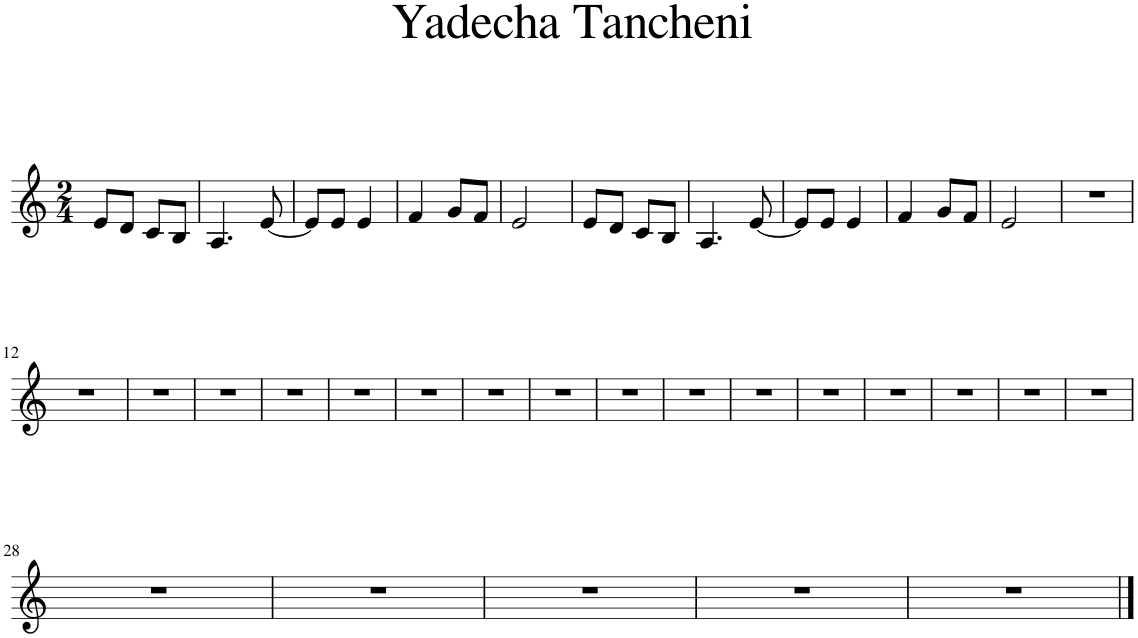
**kern
*part1
*staff1
*I"Bb Trumpet
*I'Bb Tpt.
*clefG2
*Trd1c2
*k[]
*M2/4
=1
8e/L
8d/J
8c/L
8B/J
=2
4.A/
[8e/
=3
8e/L]
8e/J
4e/
=4
4f/
8g/L
8f/J
=5
2e/
=6
8e/L
8d/J
8c/L
8B/J
=7
4.A/
[8e/
=8
8e/L]
8e/J
4e/
=9
4f/
8g/L
8f/J
=10
2e/
=11
2r
!!LO:LB:g=z
=12
2r
=13
2r
=14
2r
=15
2r
=16
2r
=17
2r
=18
2r
=19
2r
=20
2r
=21
2r
=22
2r
=23
2r
=24
2r
=25
2r
=26
2r
=27
2r
!!LO:LB:g=z
=28
2r
=29
2r
=30
2r
=31
2r
=32
2r
==
*-
